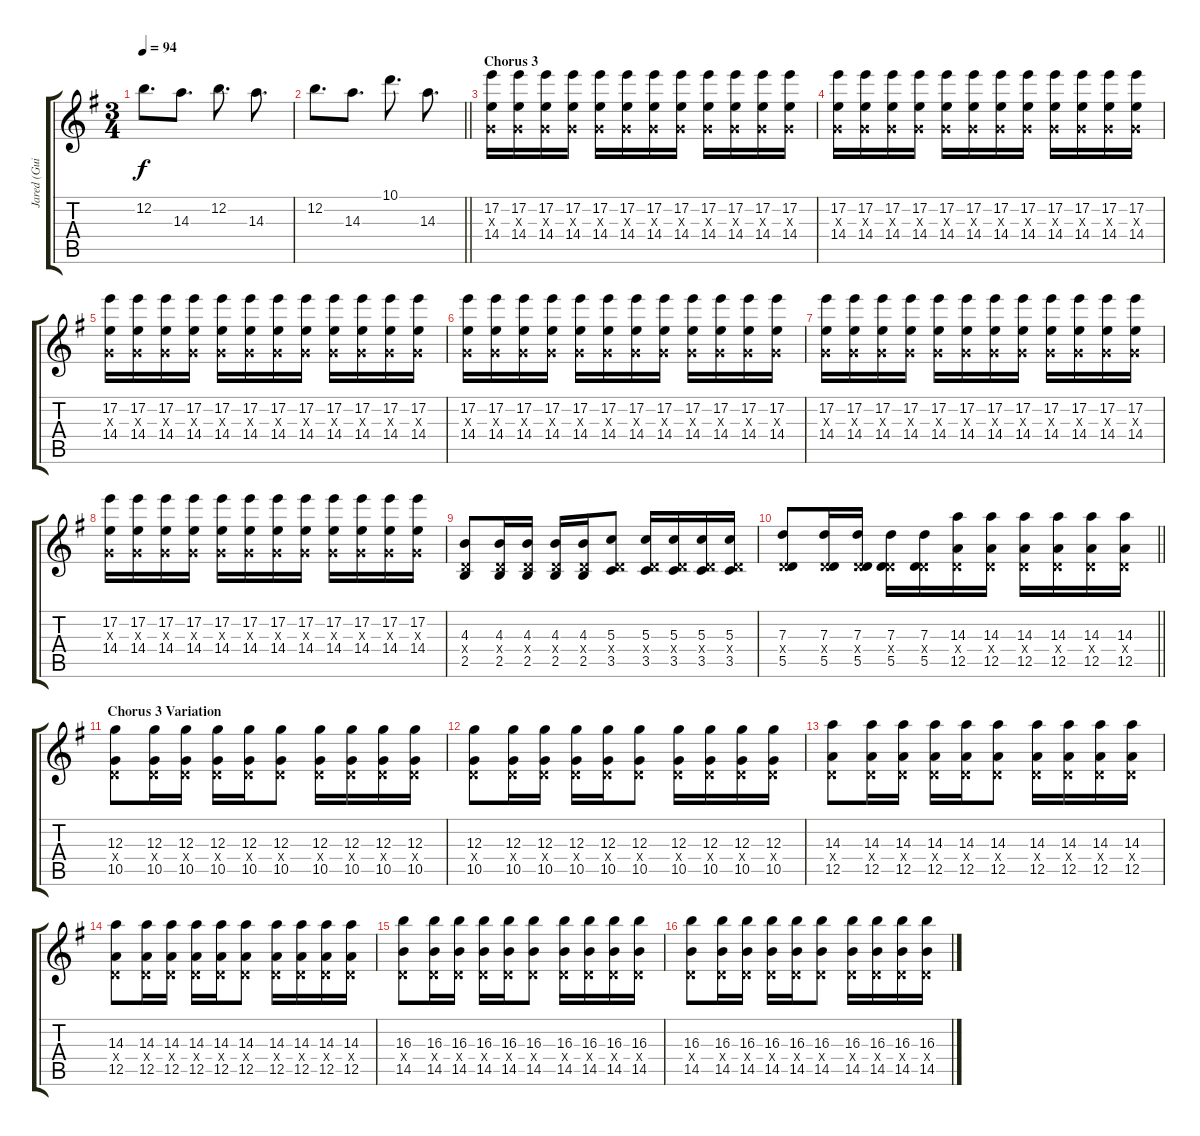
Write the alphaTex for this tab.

\track ("Jared (Guitar 2)" "Jared (Gui") {instrument overdrivenguitar}
\staff {score tabs}
\tuning (E4 B3 G3 D3 A2 E2) {hide}
\ts (3 4)
\tempo 94
\clef g2
\ks g
12.2.8{d dy f volume 11 instrument electricguitarclean} 14.3.8{d} 12.2.8{d} 14.3.8{d} |
\barLineRight lightlight
12.2.8{d} 14.3.8{d} 10.1.8{d} 14.3.8{d} |
\section ("" "Chorus 3")
(17.2 0.3{x} 14.4).16{volume 8 instrument overdrivenguitar} (17.2 0.3{x} 14.4).16 (17.2 0.3{x} 14.4).16 (17.2 0.3{x} 14.4).16 (17.2 0.3{x} 14.4).16 (17.2 0.3{x} 14.4).16 (17.2 0.3{x} 14.4).16 (17.2 0.3{x} 14.4).16 (17.2 0.3{x} 14.4).16 (17.2 0.3{x} 14.4).16 (17.2 0.3{x} 14.4).16 (17.2 0.3{x} 14.4).16 |
(17.2 0.3{x} 14.4).16 (17.2 0.3{x} 14.4).16 (17.2 0.3{x} 14.4).16 (17.2 0.3{x} 14.4).16 (17.2 0.3{x} 14.4).16 (17.2 0.3{x} 14.4).16 (17.2 0.3{x} 14.4).16 (17.2 0.3{x} 14.4).16 (17.2 0.3{x} 14.4).16 (17.2 0.3{x} 14.4).16 (17.2 0.3{x} 14.4).16 (17.2 0.3{x} 14.4).16 |
(17.2 0.3{x} 14.4).16 (17.2 0.3{x} 14.4).16 (17.2 0.3{x} 14.4).16 (17.2 0.3{x} 14.4).16 (17.2 0.3{x} 14.4).16 (17.2 0.3{x} 14.4).16 (17.2 0.3{x} 14.4).16 (17.2 0.3{x} 14.4).16 (17.2 0.3{x} 14.4).16 (17.2 0.3{x} 14.4).16 (17.2 0.3{x} 14.4).16 (17.2 0.3{x} 14.4).16 |
(17.2 0.3{x} 14.4).16 (17.2 0.3{x} 14.4).16 (17.2 0.3{x} 14.4).16 (17.2 0.3{x} 14.4).16 (17.2 0.3{x} 14.4).16 (17.2 0.3{x} 14.4).16 (17.2 0.3{x} 14.4).16 (17.2 0.3{x} 14.4).16 (17.2 0.3{x} 14.4).16 (17.2 0.3{x} 14.4).16 (17.2 0.3{x} 14.4).16 (17.2 0.3{x} 14.4).16 |
(17.2 0.3{x} 14.4).16 (17.2 0.3{x} 14.4).16 (17.2 0.3{x} 14.4).16 (17.2 0.3{x} 14.4).16 (17.2 0.3{x} 14.4).16 (17.2 0.3{x} 14.4).16 (17.2 0.3{x} 14.4).16 (17.2 0.3{x} 14.4).16 (17.2 0.3{x} 14.4).16 (17.2 0.3{x} 14.4).16 (17.2 0.3{x} 14.4).16 (17.2 0.3{x} 14.4).16 |
(17.2 0.3{x} 14.4).16 (17.2 0.3{x} 14.4).16 (17.2 0.3{x} 14.4).16 (17.2 0.3{x} 14.4).16 (17.2 0.3{x} 14.4).16 (17.2 0.3{x} 14.4).16 (17.2 0.3{x} 14.4).16 (17.2 0.3{x} 14.4).16 (17.2 0.3{x} 14.4).16 (17.2 0.3{x} 14.4).16 (17.2 0.3{x} 14.4).16 (17.2 0.3{x} 14.4).16 |
(4.3 0.4{x} 2.5).8{volume 13} (4.3 0.4{x} 2.5).16 (4.3 0.4{x} 2.5).16 (4.3 0.4{x} 2.5).16 (4.3 0.4{x} 2.5).16 (5.3 0.4{x} 3.5).8 (5.3 0.4{x} 3.5).16 (5.3 0.4{x} 3.5).16 (5.3 0.4{x} 3.5).16 (5.3 0.4{x} 3.5).16 |
\barLineRight lightlight
(7.3 0.4{x} 5.5).8 (7.3 0.4{x} 5.5).16 (7.3 0.4{x} 5.5).16 (7.3 0.4{x} 5.5).16 (7.3 0.4{x} 5.5).16 (14.3 0.4{x} 12.5).16 (14.3 0.4{x} 12.5).16 (14.3 0.4{x} 12.5).16 (14.3 0.4{x} 12.5).16 (14.3 0.4{x} 12.5).16 (14.3 0.4{x} 12.5).16 |
\section ("" "Chorus 3 Variation")
(12.3 0.4{x} 10.5).8 (12.3 0.4{x} 10.5).16 (12.3 0.4{x} 10.5).16 (12.3 0.4{x} 10.5).16 (12.3 0.4{x} 10.5).16 (12.3 0.4{x} 10.5).8 (12.3 0.4{x} 10.5).16 (12.3 0.4{x} 10.5).16 (12.3 0.4{x} 10.5).16 (12.3 0.4{x} 10.5).16 |
(12.3 0.4{x} 10.5).8 (12.3 0.4{x} 10.5).16 (12.3 0.4{x} 10.5).16 (12.3 0.4{x} 10.5).16 (12.3 0.4{x} 10.5).16 (12.3 0.4{x} 10.5).8 (12.3 0.4{x} 10.5).16 (12.3 0.4{x} 10.5).16 (12.3 0.4{x} 10.5).16 (12.3 0.4{x} 10.5).16 |
(14.3 0.4{x} 12.5).8 (14.3 0.4{x} 12.5).16 (14.3 0.4{x} 12.5).16 (14.3 0.4{x} 12.5).16 (14.3 0.4{x} 12.5).16 (14.3 0.4{x} 12.5).8 (14.3 0.4{x} 12.5).16 (14.3 0.4{x} 12.5).16 (14.3 0.4{x} 12.5).16 (14.3 0.4{x} 12.5).16 |
(14.3 0.4{x} 12.5).8 (14.3 0.4{x} 12.5).16 (14.3 0.4{x} 12.5).16 (14.3 0.4{x} 12.5).16 (14.3 0.4{x} 12.5).16 (14.3 0.4{x} 12.5).8 (14.3 0.4{x} 12.5).16 (14.3 0.4{x} 12.5).16 (14.3 0.4{x} 12.5).16 (14.3 0.4{x} 12.5).16 |
(16.3 0.4{x} 14.5).8 (16.3 0.4{x} 14.5).16 (16.3 0.4{x} 14.5).16 (16.3 0.4{x} 14.5).16 (16.3 0.4{x} 14.5).16 (16.3 0.4{x} 14.5).8 (16.3 0.4{x} 14.5).16 (16.3 0.4{x} 14.5).16 (16.3 0.4{x} 14.5).16 (16.3 0.4{x} 14.5).16 |
(16.3 0.4{x} 14.5).8 (16.3 0.4{x} 14.5).16 (16.3 0.4{x} 14.5).16 (16.3 0.4{x} 14.5).16 (16.3 0.4{x} 14.5).16 (16.3 0.4{x} 14.5).8 (16.3 0.4{x} 14.5).16 (16.3 0.4{x} 14.5).16 (16.3 0.4{x} 14.5).16 (16.3 0.4{x} 14.5).16
